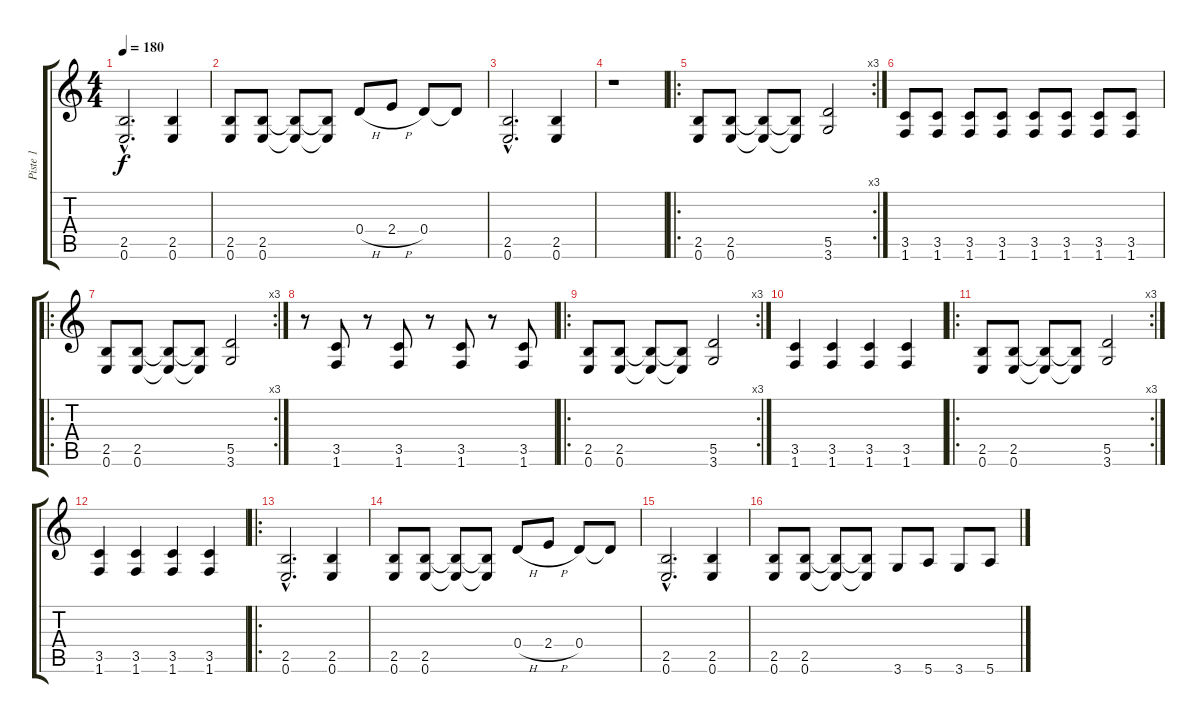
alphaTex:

\track ("Piste 1" "Piste 1") {instrument distortionguitar}
\staff {score tabs}
\tuning (E4 B3 G3 D3 A2 E2) {hide}
\ts (4 4)
\tempo 180
\clef g2
\ks c
(2.5{hac} 0.6{hac}).2{d dy f} (2.5 0.6).4 |
(2.5 0.6).8 (2.5 0.6).8 (2.5{t} 0.6{t}).8 (2.5{t} 0.6{t}).8 0.4{h}.8 2.4{h}.8 0.4.8 0.4{t}.8 |
(2.5{hac} 0.6{hac}).2{d} (2.5 0.6).4 |
r.1 |
\ro
\rc 3
(2.5 0.6).8 (2.5 0.6).8 (2.5{t} 0.6{t}).8 (2.5{t} 0.6{t}).8 (5.5 3.6).2 |
(3.5 1.6).8 (3.5 1.6).8 (3.5 1.6).8 (3.5 1.6).8 (3.5 1.6).8 (3.5 1.6).8 (3.5 1.6).8 (3.5 1.6).8 |
\ro
\rc 3
(2.5 0.6).8 (2.5 0.6).8 (2.5{t} 0.6{t}).8 (2.5{t} 0.6{t}).8 (5.5 3.6).2 |
r.8 (3.5 1.6).8 r.8 (3.5 1.6).8 r.8 (3.5 1.6).8 r.8 (3.5 1.6).8 |
\ro
\rc 3
(2.5 0.6).8 (2.5 0.6).8 (2.5{t} 0.6{t}).8 (2.5{t} 0.6{t}).8 (5.5 3.6).2 |
(3.5 1.6).4 (3.5 1.6).4 (3.5 1.6).4 (3.5 1.6).4 |
\ro
\rc 3
(2.5 0.6).8 (2.5 0.6).8 (2.5{t} 0.6{t}).8 (2.5{t} 0.6{t}).8 (5.5 3.6).2 |
(3.5 1.6).4 (3.5 1.6).4 (3.5 1.6).4 (3.5 1.6).4 |
\ro
(2.5{hac} 0.6{hac}).2{d} (2.5 0.6).4 |
(2.5 0.6).8 (2.5 0.6).8 (2.5{t} 0.6{t}).8 (2.5{t} 0.6{t}).8 0.4{h}.8 2.4{h}.8 0.4.8 0.4{t}.8 |
(2.5{hac} 0.6{hac}).2{d} (2.5 0.6).4 |
(2.5 0.6).8 (2.5 0.6).8 (2.5{t} 0.6{t}).8 (2.5{t} 0.6{t}).8 3.6.8 5.6.8 3.6.8 5.6.8
